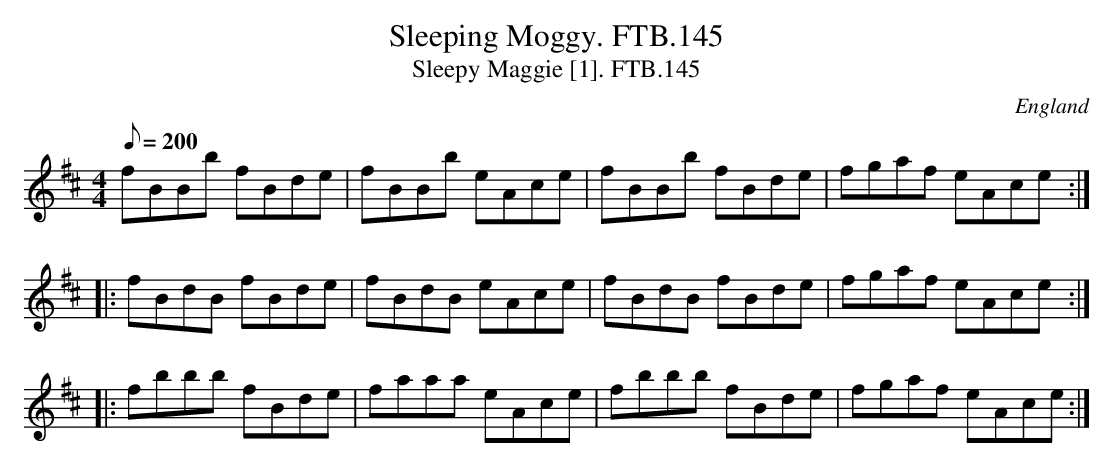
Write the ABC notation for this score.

X:1
T:Sleeping Moggy. FTB.145
T:Sleepy Maggie [1]. FTB.145
M:4/4
Q:200
O:England
K:D
fBBb fBde|fBBb eAce|fBBb fBde|fgaf eAce:|
|:fBdB fBde|fBdB eAce|fBdB fBde|fgaf eAce:|
|:fbbb fBde|faaa eAce|fbbb fBde|fgaf eAce:|
